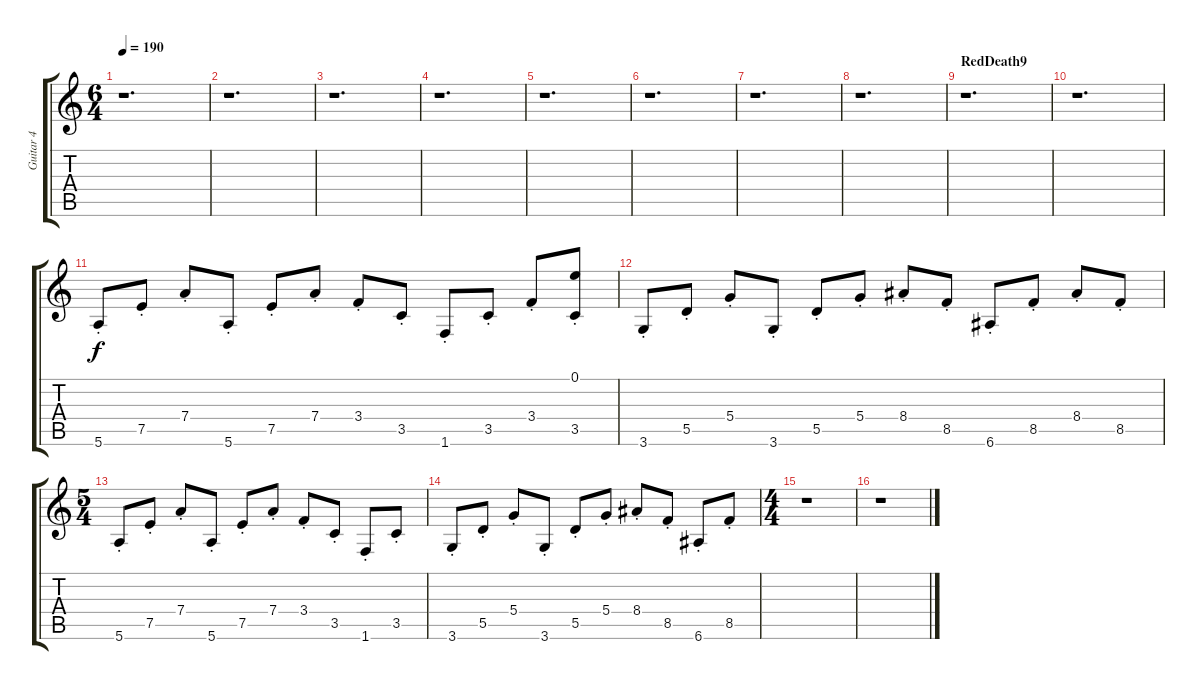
\track ("Guitar 4" "Guitar 4") {instrument acousticguitarsteel}
\staff {score tabs}
\tuning (E4 B3 G3 D3 A2 E2) {hide}
\ts (6 4)
\tempo 190
\clef g2
\ks c
r.1{d dy f} |
r.1{d} |
r.1{d} |
r.1{d} |
r.1{d} |
r.1{d} |
r.1{d} |
r.1{d} |
\section ("" "RedDeath9")
r.1{d} |
r.1{d} |
5.6{st}.8 7.5{st}.8 7.4{st}.8 5.6{st}.8 7.5{st}.8 7.4{st}.8 3.4{st}.8 3.5{st}.8 1.6{st}.8 3.5{st}.8 3.4{st}.8 (0.1 3.5{st}).8 |
3.6{st}.8 5.5{st}.8 5.4{st}.8 3.6{st}.8 5.5{st}.8 5.4{st}.8 8.4{st}.8 8.5{st}.8 6.6{st}.8 8.5{st}.8 8.4{st}.8 8.5{st}.8 |
\ts (5 4)
5.6{st}.8 7.5{st}.8 7.4{st}.8 5.6{st}.8 7.5{st}.8 7.4{st}.8 3.4{st}.8 3.5{st}.8 1.6{st}.8 3.5{st}.8 |
3.6{st}.8 5.5{st}.8 5.4{st}.8 3.6{st}.8 5.5{st}.8 5.4{st}.8 8.4{st}.8 8.5{st}.8 6.6{st}.8 8.5{st}.8 |
\ts (4 4)
r.1 |
r.1
